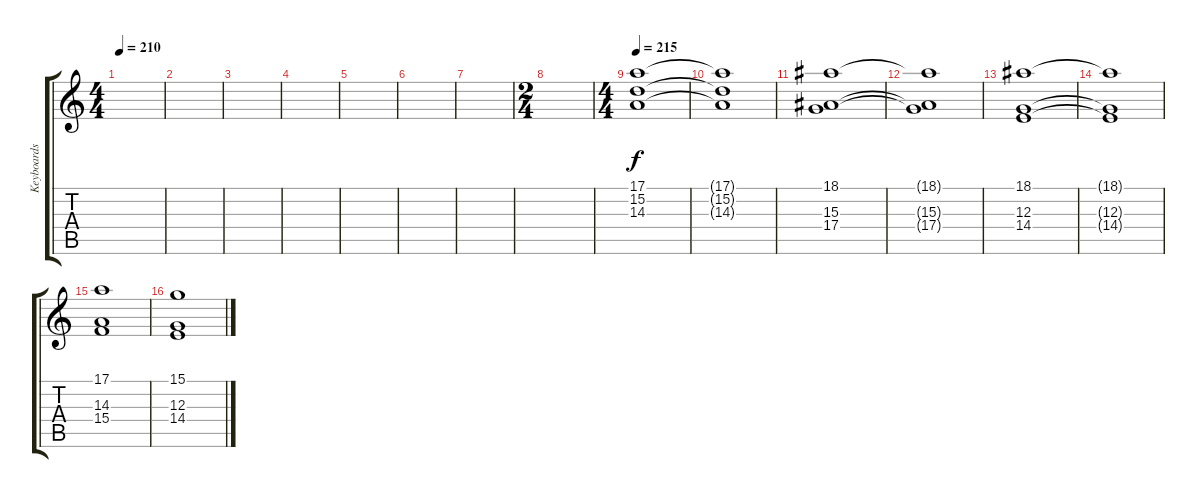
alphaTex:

\track ("Keyboards" "Keyboards") {instrument pad3polysynth}
\staff {score tabs}
\tuning (E4 B3 G3 D3 A2 D2) {hide}
\ts (4 4)
\tempo 210
\clef g2
\ks c
|
|
|
|
|
|
|
\ts (2 4)
|
\ts (4 4)
\tempo 215
(17.1 15.2 14.3).1{instrument churchorgan} |
(17.1{t} 15.2{t} 14.3{t}).1 |
(18.1 15.3 17.4).1 |
(18.1{t} 15.3{t} 17.4{t}).1 |
(18.1 12.3 14.4).1 |
(18.1{t} 12.3{t} 14.4{t}).1 |
(17.1 14.3 15.4).1 |
(15.1 12.3 14.4).1
